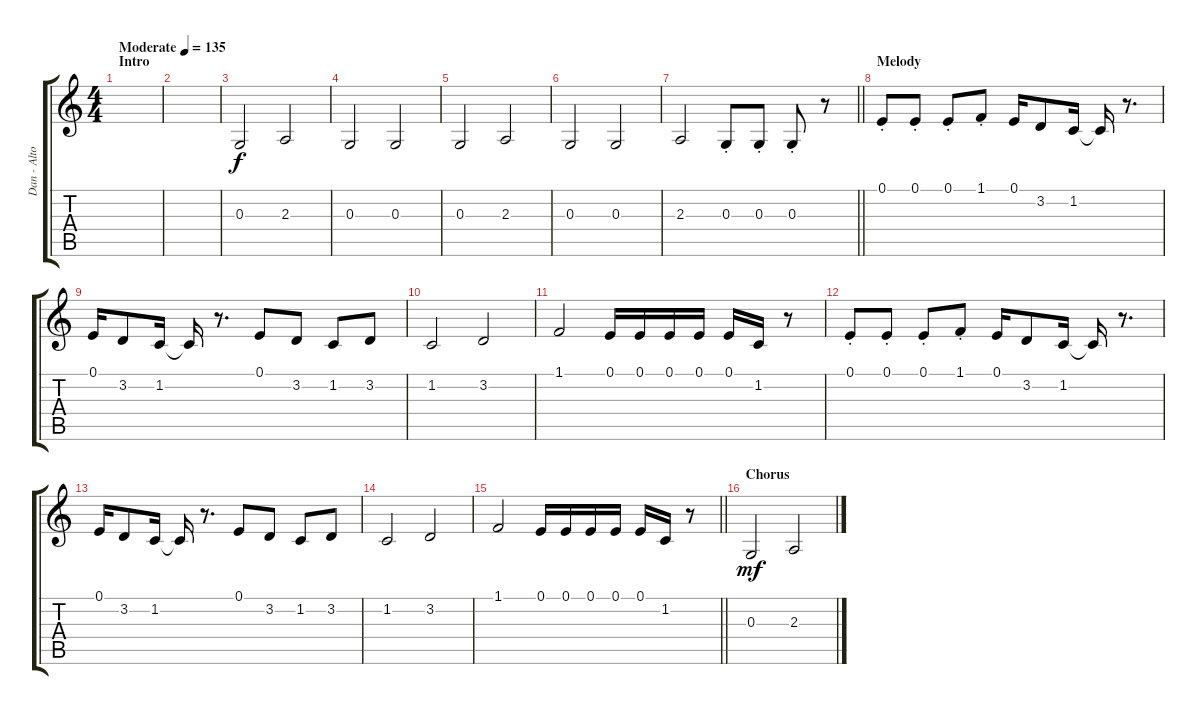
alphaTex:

\track ("Dan - Alto Sax" "Dan - Alto") {instrument altosax}
\staff {score tabs}
\tuning (E4 B3 G3 D3 A2 E2) {hide}
\ts (4 4)
\section ("" "Intro")
\tempo (135 "Moderate")
\clef g2
\ks c
|
|
0.3.2 2.3.2 |
0.3.2 0.3.2 |
0.3.2 2.3.2 |
0.3.2 0.3.2 |
\barLineRight lightlight
2.3.2 0.3{st}.8 0.3{st}.8 0.3{st}.8 r.8 |
\section ("" "Melody")
0.1{st}.8 0.1{st}.8 0.1{st}.8 1.1{st}.8 0.1.16 3.2.8 1.2.16 1.2{t}.16 r.8{d} |
0.1.16 3.2.8 1.2.16 1.2{t}.16 r.8{d} 0.1.8 3.2.8 1.2.8 3.2.8 |
1.2.2 3.2.2 |
1.1.2 0.1.16 0.1.16 0.1.16 0.1.16 0.1.16 1.2.16 r.8 |
0.1{st}.8 0.1{st}.8 0.1{st}.8 1.1{st}.8 0.1.16 3.2.8 1.2.16 1.2{t}.16 r.8{d} |
0.1.16 3.2.8 1.2.16 1.2{t}.16 r.8{d} 0.1.8 3.2.8 1.2.8 3.2.8 |
1.2.2 3.2.2 |
\barLineRight lightlight
1.1.2 0.1.16 0.1.16 0.1.16 0.1.16 0.1.16 1.2.16 r.8 |
\section ("" "Chorus")
0.3.2{dy mf} 2.3.2
